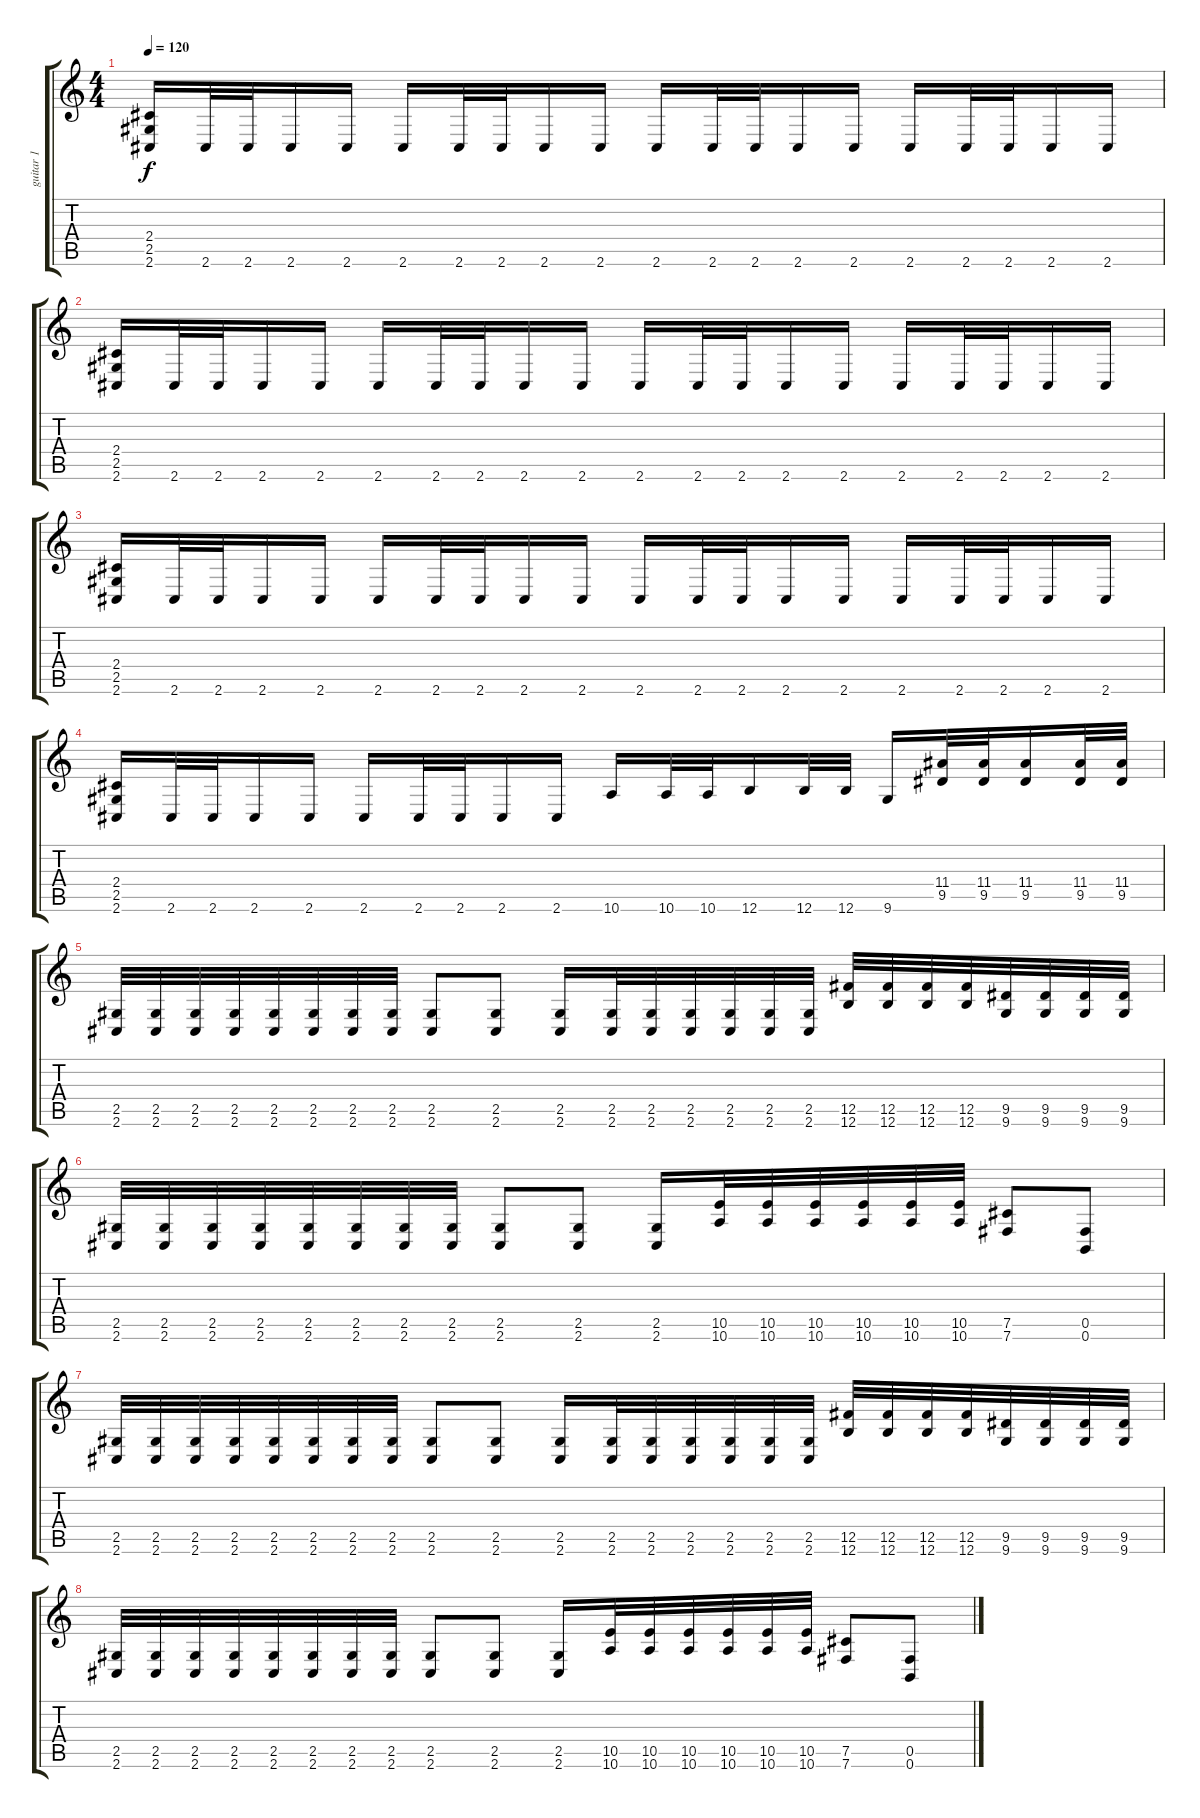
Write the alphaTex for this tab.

\track ("guitar 1" "guitar 1") {instrument overdrivenguitar}
\staff {score tabs}
\tuning (Db4 Ab3 E3 B2 Gb2 B1) {hide}
\ts (4 4)
\tempo 120
\clef g2
\ks c
(2.4 2.5 2.6).16{dy f} 2.6.32 2.6.32 2.6.16 2.6.16 2.6.16 2.6.32 2.6.32 2.6.16 2.6.16 2.6.16 2.6.32 2.6.32 2.6.16 2.6.16 2.6.16 2.6.32 2.6.32 2.6.16 2.6.16 |
(2.4 2.5 2.6).16 2.6.32 2.6.32 2.6.16 2.6.16 2.6.16 2.6.32 2.6.32 2.6.16 2.6.16 2.6.16 2.6.32 2.6.32 2.6.16 2.6.16 2.6.16 2.6.32 2.6.32 2.6.16 2.6.16 |
(2.4 2.5 2.6).16 2.6.32 2.6.32 2.6.16 2.6.16 2.6.16 2.6.32 2.6.32 2.6.16 2.6.16 2.6.16 2.6.32 2.6.32 2.6.16 2.6.16 2.6.16 2.6.32 2.6.32 2.6.16 2.6.16 |
(2.4 2.5 2.6).16 2.6.32 2.6.32 2.6.16 2.6.16 2.6.16 2.6.32 2.6.32 2.6.16 2.6.16 10.6.16 10.6.32 10.6.32 12.6.16 12.6.32 12.6.32 9.6.16 (11.4 9.5).32 (11.4 9.5).32 (11.4 9.5).16 (11.4 9.5).32 (11.4 9.5).32 |
(2.5 2.6).32 (2.5 2.6).32 (2.5 2.6).32 (2.5 2.6).32 (2.5 2.6).32 (2.5 2.6).32 (2.5 2.6).32 (2.5 2.6).32 (2.5 2.6).8 (2.5 2.6).8 (2.5 2.6).16 (2.5 2.6).32 (2.5 2.6).32 (2.5 2.6).32 (2.5 2.6).32 (2.5 2.6).32 (2.5 2.6).32 (12.5 12.6).32 (12.5 12.6).32 (12.5 12.6).32 (12.5 12.6).32 (9.5 9.6).32 (9.5 9.6).32 (9.5 9.6).32 (9.5 9.6).32 |
(2.5 2.6).32 (2.5 2.6).32 (2.5 2.6).32 (2.5 2.6).32 (2.5 2.6).32 (2.5 2.6).32 (2.5 2.6).32 (2.5 2.6).32 (2.5 2.6).8 (2.5 2.6).8 (2.5 2.6).16 (10.5 10.6).32 (10.5 10.6).32 (10.5 10.6).32 (10.5 10.6).32 (10.5 10.6).32 (10.5 10.6).32 (7.5 7.6).8 (0.5 0.6).8 |
(2.5 2.6).32 (2.5 2.6).32 (2.5 2.6).32 (2.5 2.6).32 (2.5 2.6).32 (2.5 2.6).32 (2.5 2.6).32 (2.5 2.6).32 (2.5 2.6).8 (2.5 2.6).8 (2.5 2.6).16 (2.5 2.6).32 (2.5 2.6).32 (2.5 2.6).32 (2.5 2.6).32 (2.5 2.6).32 (2.5 2.6).32 (12.5 12.6).32 (12.5 12.6).32 (12.5 12.6).32 (12.5 12.6).32 (9.5 9.6).32 (9.5 9.6).32 (9.5 9.6).32 (9.5 9.6).32 |
(2.5 2.6).32 (2.5 2.6).32 (2.5 2.6).32 (2.5 2.6).32 (2.5 2.6).32 (2.5 2.6).32 (2.5 2.6).32 (2.5 2.6).32 (2.5 2.6).8 (2.5 2.6).8 (2.5 2.6).16 (10.5 10.6).32 (10.5 10.6).32 (10.5 10.6).32 (10.5 10.6).32 (10.5 10.6).32 (10.5 10.6).32 (7.5 7.6).8 (0.5 0.6).8
